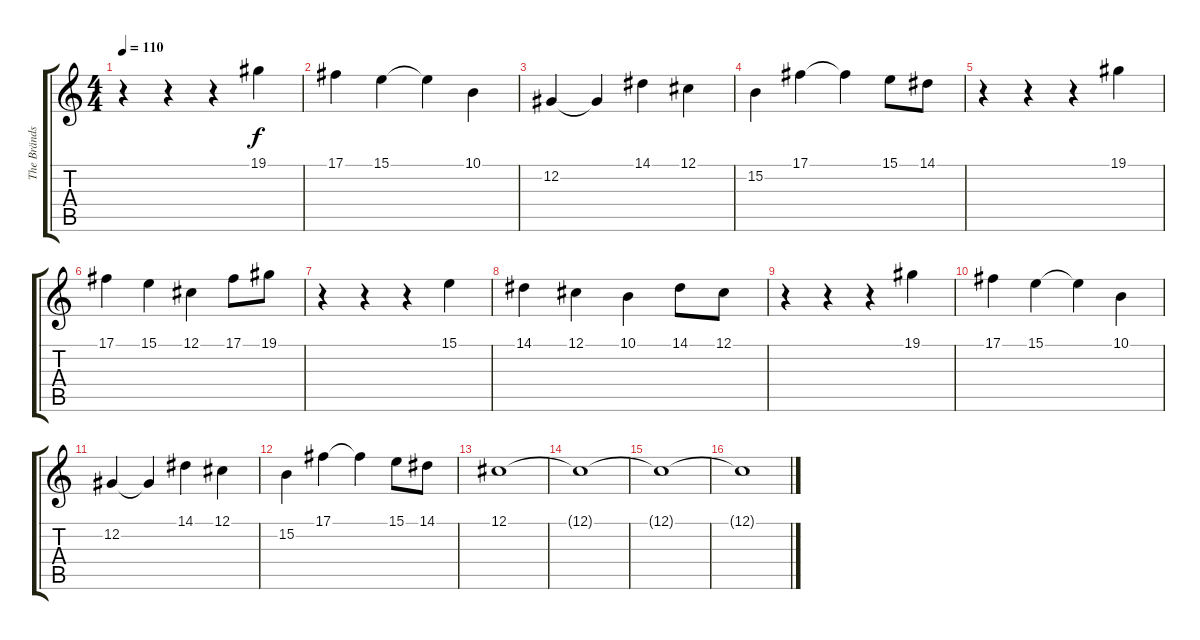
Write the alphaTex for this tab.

\track ("The Brändström #2" "The Bränds") {instrument pad1newage}
\staff {score tabs}
\tuning (Db4 Ab3 E3 B2 Gb2 Db2) {hide}
\ts (4 4)
\tempo 110
\clef g2
\ks c
r.4{dy f} r.4 r.4 19.1.4 |
17.1.4 15.1.4 15.1{t}.4 10.1.4 |
12.2.4 12.2{t}.4 14.1.4 12.1.4 |
15.2.4 17.1.4 17.1{t}.4 15.1.8 14.1.8 |
r.4 r.4 r.4 19.1.4 |
17.1.4 15.1.4 12.1.4 17.1.8 19.1.8 |
r.4 r.4 r.4 15.1.4 |
14.1.4 12.1.4 10.1.4 14.1.8 12.1.8 |
r.4 r.4 r.4 19.1.4 |
17.1.4 15.1.4 15.1{t}.4 10.1.4 |
12.2.4 12.2{t}.4 14.1.4 12.1.4 |
15.2.4 17.1.4 17.1{t}.4 15.1.8 14.1.8 |
12.1.1 |
12.1{t}.1 |
12.1{t}.1 |
12.1{t}.1
